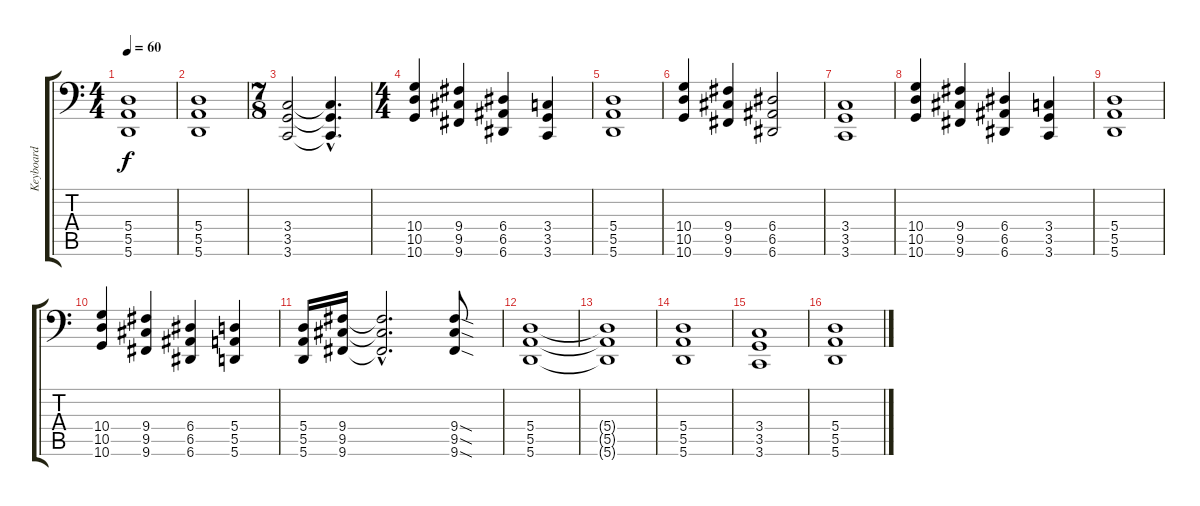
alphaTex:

\track ("Keyboard" "Keyboard") {instrument choiraahs}
\staff {score tabs}
\tuning (B3 Gb3 D3 A2 E2 A1) {hide}
\ts (4 4)
\tempo 60
\clef f4
\ks c
(5.4{t} 5.5{t} 5.6{t}).1{dy f} |
(5.4 5.5 5.6).1 |
\ts (7 8)
(3.4 3.5 3.6).2 (3.4{hac t} 3.5{hac t} 3.6{hac t}).4{d} |
\ts (4 4)
(10.4 10.5 10.6).4 (9.4 9.5 9.6).4 (6.4 6.5 6.6).4 (3.4 3.5 3.6).4 |
(5.4 5.5 5.6).1 |
(10.4 10.5 10.6).4 (9.4 9.5 9.6).4 (6.4 6.5 6.6).2 |
(3.4 3.5 3.6).1 |
(10.4 10.5 10.6).4 (9.4 9.5 9.6).4 (6.4 6.5 6.6).4 (3.4 3.5 3.6).4 |
(5.4 5.5 5.6).1 |
(10.4 10.5 10.6).4 (9.4 9.5 9.6).4 (6.4 6.5 6.6).4 (5.4 5.5 5.6).4 |
(5.4 5.5 5.6).16 (9.4 9.5 9.6).16 (9.4{hac t} 9.5{hac t} 9.6{hac t}).2{d} (9.4{sod} 9.5{sod} 9.6{sod}).8 |
(5.4 5.5 5.6).1 |
(5.4{t} 5.5{t} 5.6{t}).1 |
(5.4 5.5 5.6).1 |
(3.4 3.5 3.6).1 |
(5.4 5.5 5.6).1
